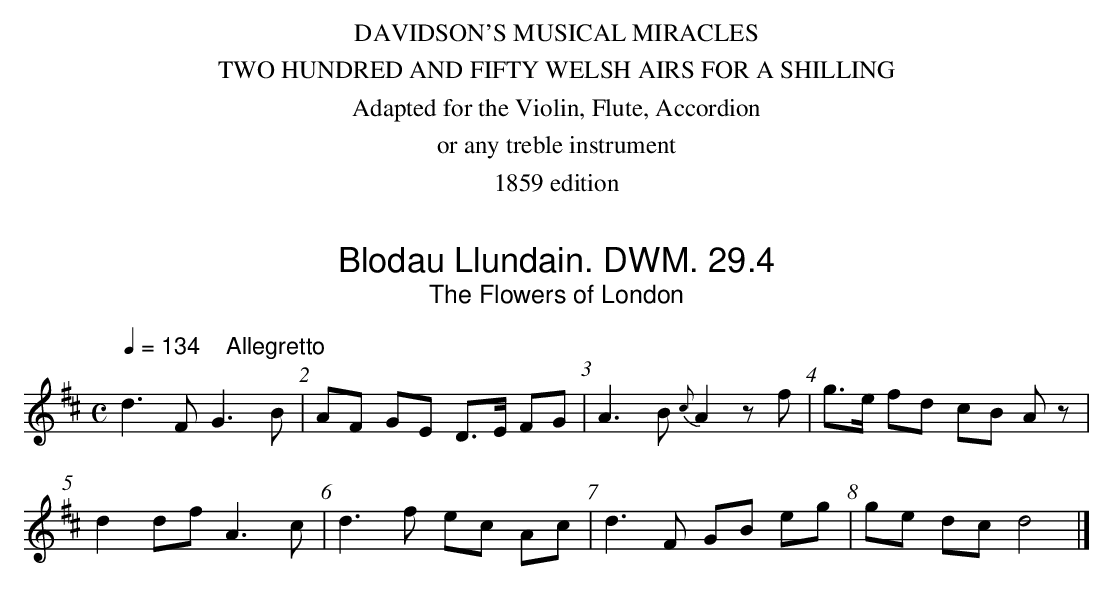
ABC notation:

X:1
T:Blodau Llundain. DWM. 29.4
T:Flowers of London, The
M:C
L:1/8
Q:1/4=134 "    Allegretto"
K:D
d3F G3B|AF GE D>E FG|A3B {c}A2 zf|g>e fd cB Az|
d2 df A3c|d3f ec Ac|d3F GB eg|ge dc d4|]
